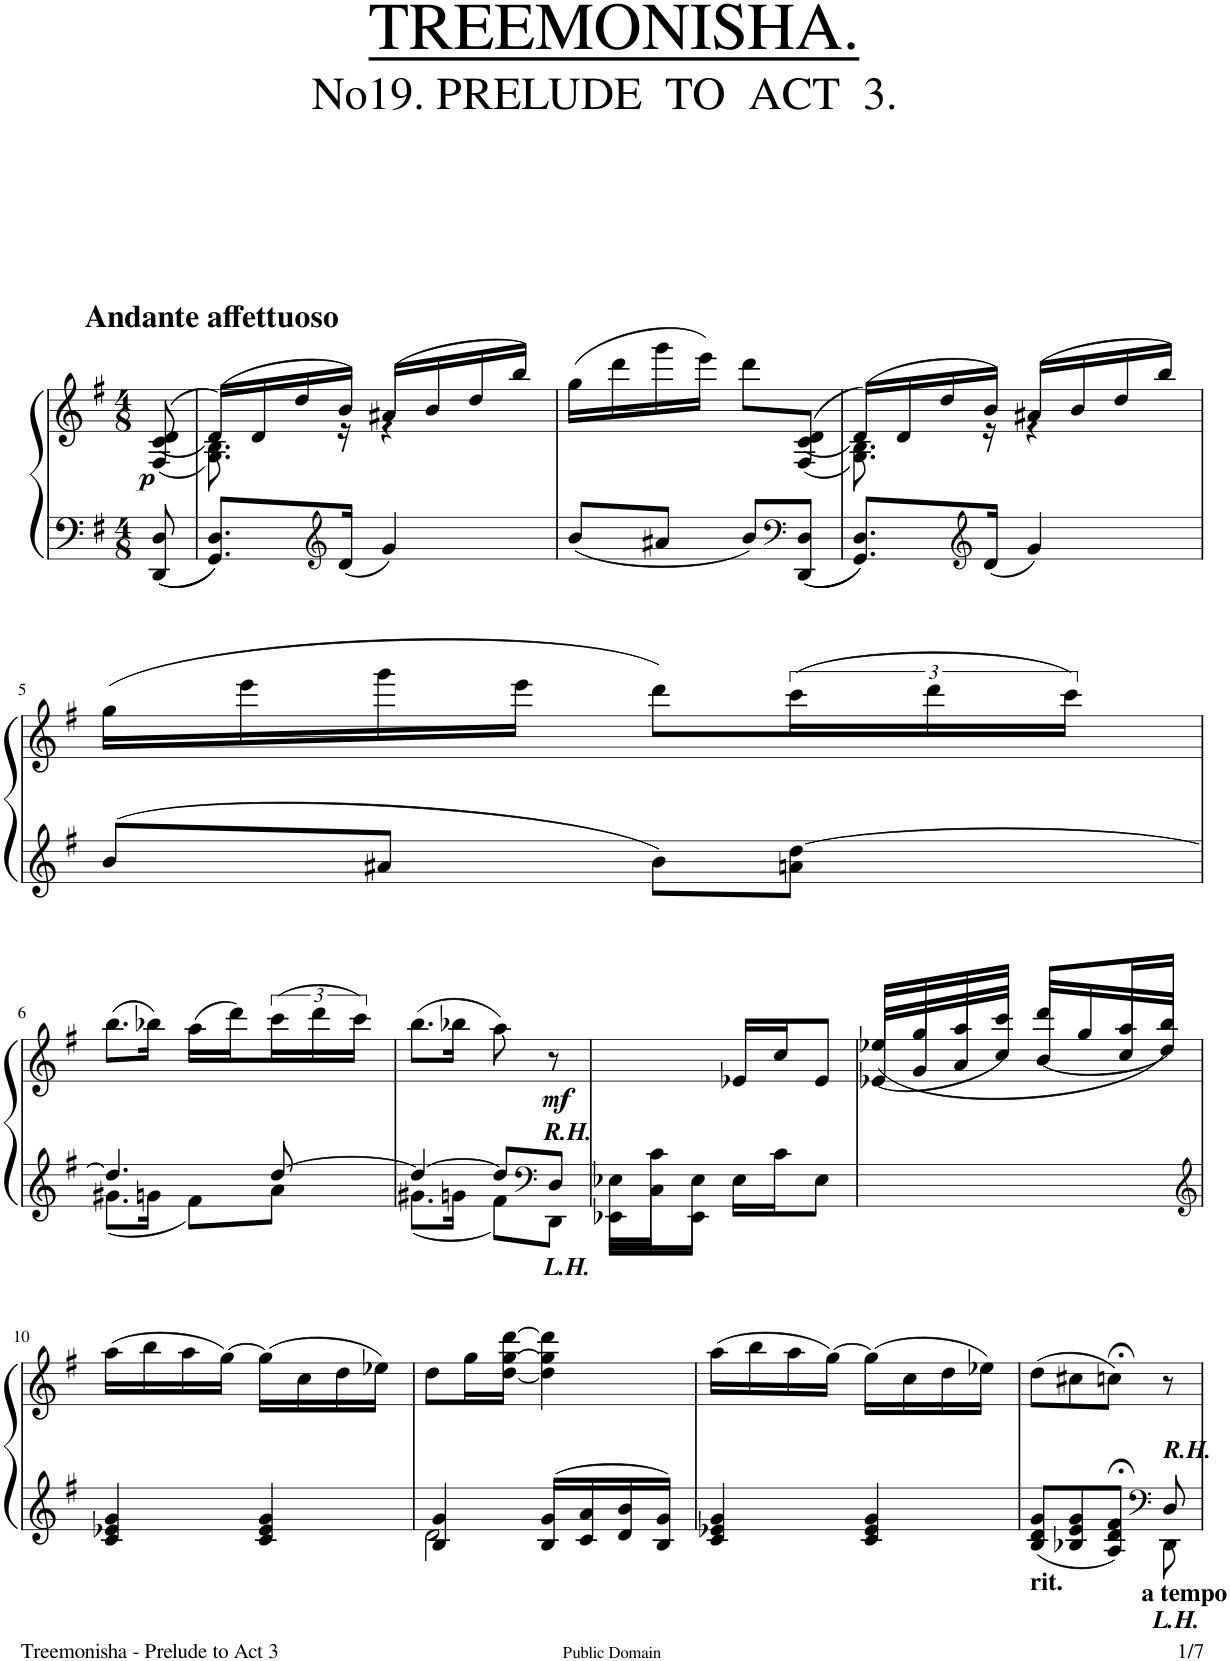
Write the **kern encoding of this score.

**kern	**kern	**dynam
*part1	*part1	*part1
*staff2	*staff1	*staff1/2
*I"Piano	*	*
*I'Pno.	*	*
*clefF4	*clefG2	*
*k[f#]	*k[f#]	*
*G:	*G:	*
*M4/8	*M4/8	*
=1	=1	=1
!	!LO:TX:a:B:t=Andante affettuoso	!
!	!	!LO:DY:b
8DD/ 8D/	(((8F#/ 8c/ 8d/	p
=2	=2	=2
*	*^	*
8.GG/ 8.D/L	(16d/LL)	8.G\ 8.B\))	.
.	16d/	.	.
.	16dd/	.	.
*clefG2	*	*	*
16d/Jk	16b/JJ)	16r	.
4g/	(16a#X/LL	4r	.
.	16b/	.	.
.	16dd/	.	.
.	16bb/JJ)	.	.
*	*v	*v	*
=3	=3	=3
8b/L	(16gg\LL	.
.	16ddd\	.
8a#X/J	16ggg\	.
.	16eee\JJ)	.
8b/L	8ddd\L	.
*clefF4	*	*
8DD/ 8D/J	(((8F#/ 8c/ 8d/J	.
=4	=4	=4
*	*^	*
8.GG/ 8.D/L	(16d/LL)	8.G\ 8.B\))	.
.	16d/	.	.
.	16dd/	.	.
*clefG2	*	*	*
16d/Jk	16b/JJ)	16r	.
4g/	(16a#X/LL	4r	.
.	16b/	.	.
.	16dd/	.	.
.	16bb/JJ)	.	.
*	*v	*v	*
!!LO:LB:g=z
=5	=5	=5
8b/L	(16gg\LL	.
.	16eee\	.
8a#X/J	16ggg\	.
.	16eee\JJ	.
8b\L	8ddd\L)	.
8an\ [8dd\J	(24ccc\L	.
.	24ddd\	.
.	24ccc\JJ)	.
!!LO:LB:g=z
=6	=6	=6
*^	*	*
4.dd/]	8.g#X\L	(8.bb\L	.
.	16gn\Jk	16bb-X\Jk)	.
.	8f#\L	(16aa\LL	.
.	.	16ddd\J)	.
[8dd/	8a\J	(24ccc\L	.
.	.	24ddd\	.
.	.	24ccc\JJ)	.
=7	=7	=7	=7
4dd/_	8.g#X\L	(8.bb\L	.
.	16gn\Jk	16bb-X\Jk	.
8dd/L]	8f#\L	8aa\)	.
*clefF4	*	*	*
!LO:TX:a:Bi:t=R.H.	!	!	!
!LO:TX:b:Bi:t=L.H.	!	!	!
!	!	!	!LO:DY:b
8D/J	8DD\J	8r	mf
=8	=8	=8	=8
16E-X\LL	16EE-X\LL	4ryy	.
16c\J	16C\J	.	.
8E-\J	8EE-\J	.	.
4ryy	16E-\LL	16e-X/LL	.
.	16c\J	16cc/J	.
.	8E-\J	8e-/J	.
*v	*v	*	*
=9	=9	=9
*	*^	*
2ryy	(16ee-X/LL	(16e-X/LL	.
.	16gg/	16g/	.
.	16aa/	16a/	.
.	16ccc/JJ	16cc/JJ)	.
.	16ddd/LL	(8b/L	.
.	16gg/	.	.
.	16aa/	16cc/L	.
.	16bb/JJ)	16dd/JJ)	.
*	*v	*v	*
!!LO:LB:g=z
=10	=10	=10
*clefG2	*	*
4c/ 4e-X/ 4g/	(16aa\LL	.
.	16bb\	.
.	16aa\	.
.	[16gg\JJ)	.
4c/ 4e-/ 4g/	(16gg\LL]	.
.	16cc\	.
.	16dd\	.
.	16ee-X\JJ)	.
=11	=11	=11
*^	*	*
4B/ 4g/	2d\	8dd\L	.
.	.	16gg\L	.
.	.	[16dd\ [16gg\ [16ddd\JJ	.
16B/ 16g/LL	.	4dd\] 4gg\] 4ddd\]	.
16c/ 16a/	.	.	.
16d/ 16b/	.	.	.
16B/ 16g/JJ	.	.	.
*v	*v	*	*
=12	=12	=12
4c/ 4e-X/ 4g/	(16aa\LL	.
.	16bb\	.
.	16aa\	.
.	[16gg\JJ)	.
4c/ 4e-/ 4g/	(16gg\LL]	.
.	16cc\	.
.	16dd\	.
.	16ee-X\JJ)	.
=13	=13	=13
*^	*	*
!LO:TX:b:B:t=rit.	!	!	!
8B/ 8d/ 8g/L	4ryy	(8dd\L	.
8B-X/ 8e/ 8g/	.	8cc#X\	.
8A/;< 8d/;< 8f#/;<J	8ryy	8ccn;<\J)	.
*clefF4	*	*	*
!LO:TX:a:Bi:t=R.H.	!	!	!
!LO:TX:b:Bi:t=L.H.	!	!	!
!LO:TX:b:B:t=a tempo	!	!	!
8D/	8DD\	8r	.
*v	*v	*	*
=	=	=
*-	*-	*-
